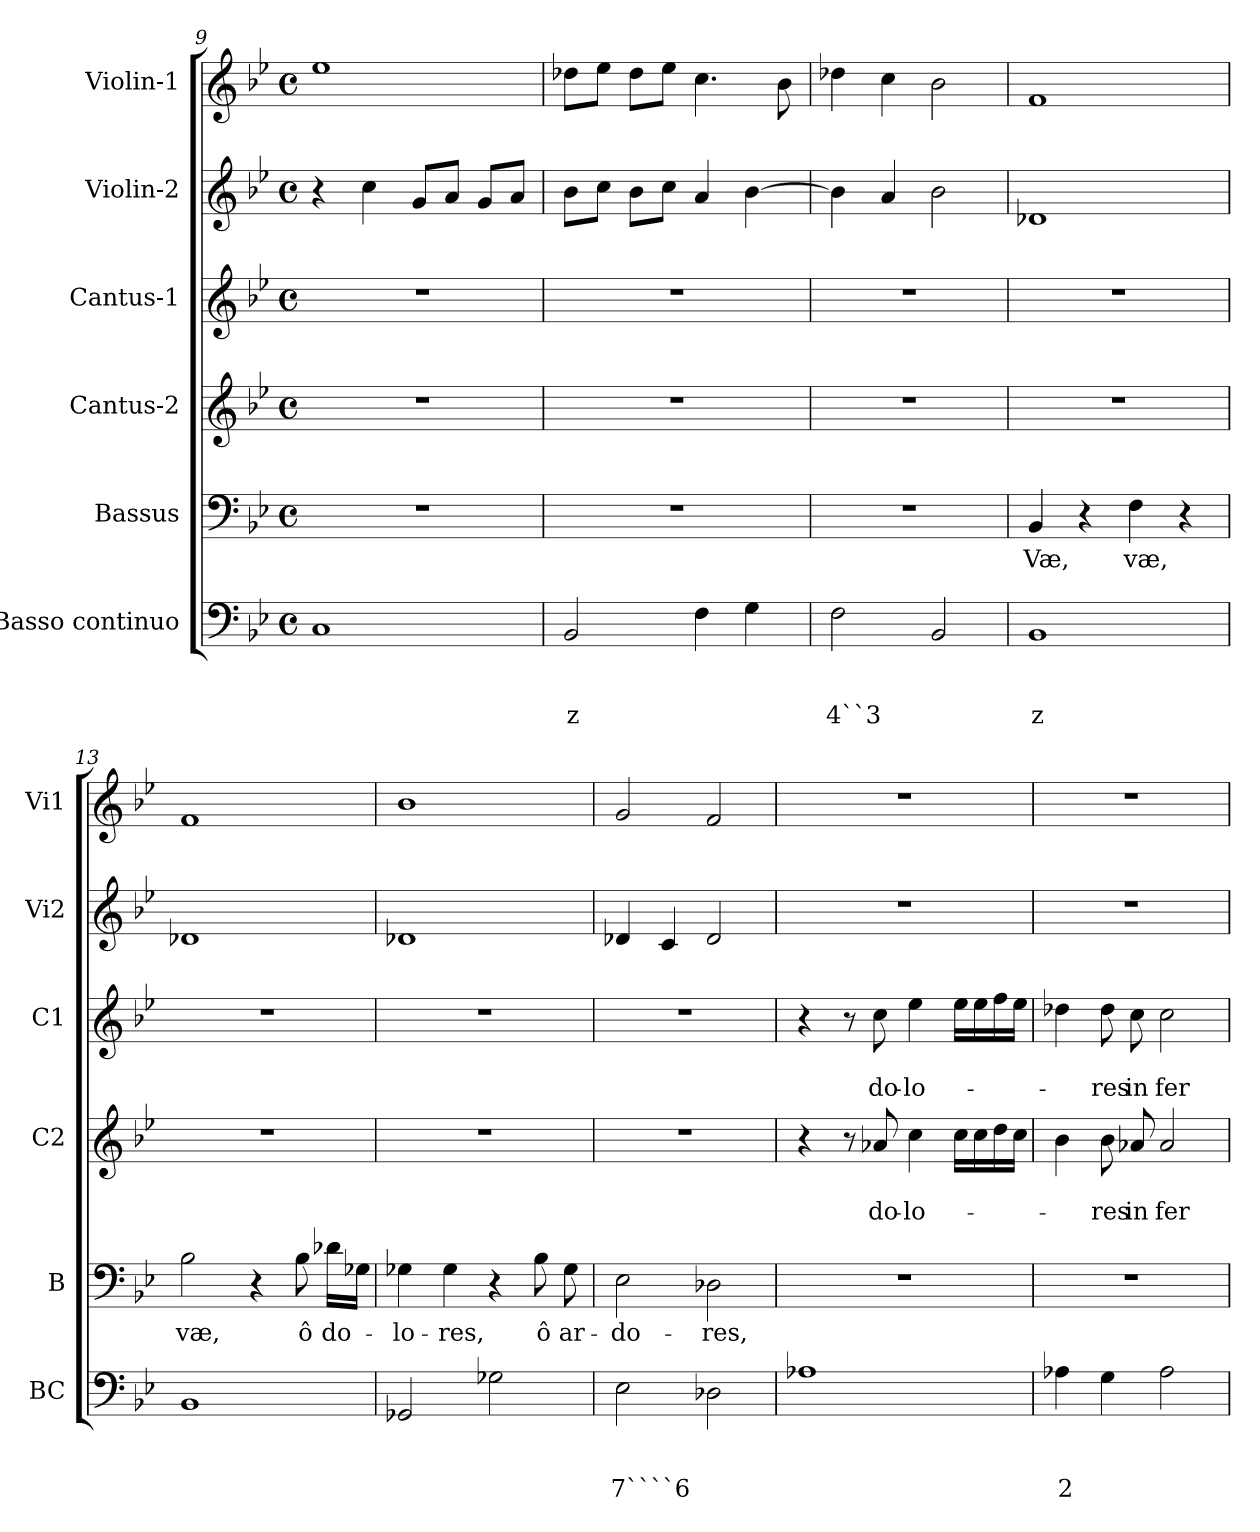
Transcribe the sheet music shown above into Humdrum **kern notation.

**kern	**text	**text	**text	**kern	**text	**kern	**text	**text	**kern	**text	**text	**kern	**kern
*part6	*part6	*part6	*part6	*part5	*part5	*part4	*part4	*part4	*part3	*part3	*part3	*part2	*part1
*staff6	*staff6	*staff6	*staff6	*staff5	*staff5	*staff4	*staff4	*staff4	*staff3	*staff3	*staff3	*staff2	*staff1
*I"Basso continuo	*	*	*	*I"Bassus	*	*I"Cantus-2	*	*	*I"Cantus-1	*	*	*I"Violin-2	*I"Violin-1
*I'BC	*	*	*	*I'B	*	*I'C2	*	*	*I'C1	*	*	*I'Vi2	*I'Vi1
*clefF4	*	*	*	*clefF4	*	*clefG2	*	*	*clefG2	*	*	*clefG2	*clefG2
*k[b-e-]	*	*	*	*k[b-e-]	*	*k[b-e-]	*	*	*k[b-e-]	*	*	*k[b-e-]	*k[b-e-]
*B-:	*	*	*	*B-:	*	*B-:	*	*	*B-:	*	*	*B-:	*B-:
*M4/4	*	*	*	*M4/4	*	*M4/4	*	*	*M4/4	*	*	*M4/4	*M4/4
*met(c)	*	*	*	*met(c)	*	*met(c)	*	*	*met(c)	*	*	*met(c)	*met(c)
=9	=9	=9	=9	=9	=9	=9	=9	=9	=9	=9	=9	=9	=9
1C	.	.	.	1r	.	1r	.	.	1r	.	.	4r	1ee-
.	.	.	.	.	.	.	.	.	.	.	.	4cc\	.
.	.	.	.	.	.	.	.	.	.	.	.	8g/L	.
.	.	.	.	.	.	.	.	.	.	.	.	8a/J	.
.	.	.	.	.	.	.	.	.	.	.	.	8g/L	.
.	.	.	.	.	.	.	.	.	.	.	.	8a/J	.
=10	=10	=10	=10	=10	=10	=10	=10	=10	=10	=10	=10	=10	=10
!	!	!	!LO:LY:b	!	!	!	!	!	!	!	!	!	!
2BB-/	.	.	z	1r	.	1r	.	.	1r	.	.	8b-\L	8dd-X\L
.	.	.	.	.	.	.	.	.	.	.	.	8cc\J	8ee-\J
.	.	.	.	.	.	.	.	.	.	.	.	8b-\L	8dd-\L
.	.	.	.	.	.	.	.	.	.	.	.	8cc\J	8ee-\J
4F\	.	.	.	.	.	.	.	.	.	.	.	4a/	4.cc\
4G\	.	.	.	.	.	.	.	.	.	.	.	[4b-\	.
.	.	.	.	.	.	.	.	.	.	.	.	.	8b-\
=11	=11	=11	=11	=11	=11	=11	=11	=11	=11	=11	=11	=11	=11
!	!	!	!LO:LY:b	!	!	!	!	!	!	!	!	!	!
2F\	.	.	4``3	1r	.	1r	.	.	1r	.	.	4b-\]	4dd-X\
.	.	.	.	.	.	.	.	.	.	.	.	4a/	4cc\
2BB-/	.	.	.	.	.	.	.	.	.	.	.	2b-\	2b-\
!!LO:LB:g=z
=12!	=12!	=12!	=12!	=12!	=12!	=12!	=12!	=12!	=12!	=12!	=12!	=12!	=12!
!	!	!	!LO:LY:b	!	!LO:LY:b	!	!	!	!	!	!	!	!
1BB-	.	.	z	4BB-/	Væ,	1r	.	.	1r	.	.	1d-X	1f
.	.	.	.	4r	.	.	.	.	.	.	.	.	.
!	!	!	!	!	!LO:LY:b	!	!	!	!	!	!	!	!
.	.	.	.	4F\	væ,	.	.	.	.	.	.	.	.
.	.	.	.	4r	.	.	.	.	.	.	.	.	.
=13	=13	=13	=13	=13	=13	=13	=13	=13	=13	=13	=13	=13	=13
!	!	!	!	!	!LO:LY:b	!	!	!	!	!	!	!	!
1BB-	.	.	.	2B-\	væ,	1r	.	.	1r	.	.	1d-X	1f
.	.	.	.	4r	.	.	.	.	.	.	.	.	.
!	!	!	!	!	!LO:LY:b	!	!	!	!	!	!	!	!
.	.	.	.	8B-\	ô	.	.	.	.	.	.	.	.
!	!	!	!	!	!LO:LY:b	!	!	!	!	!	!	!	!
.	.	.	.	16d-X\LL	do-	.	.	.	.	.	.	.	.
.	.	.	.	16G-X\JJ	.	.	.	.	.	.	.	.	.
=14	=14	=14	=14	=14	=14	=14	=14	=14	=14	=14	=14	=14	=14
!	!	!	!	!	!LO:LY:b	!	!	!	!	!	!	!	!
2GG-X/	.	.	.	4G-X\	-lo-	1r	.	.	1r	.	.	1d-X	1b-
!	!	!	!	!	!LO:LY:b	!	!	!	!	!	!	!	!
.	.	.	.	4G-\	-res,	.	.	.	.	.	.	.	.
2G-X\	.	.	.	4r	.	.	.	.	.	.	.	.	.
!	!	!	!	!	!LO:LY:b	!	!	!	!	!	!	!	!
.	.	.	.	8B-\	ô	.	.	.	.	.	.	.	.
!	!	!	!	!	!LO:LY:b	!	!	!	!	!	!	!	!
.	.	.	.	8G-\	ar-	.	.	.	.	.	.	.	.
=15	=15	=15	=15	=15	=15	=15	=15	=15	=15	=15	=15	=15	=15
!	!	!	!LO:LY:b	!	!LO:LY:b	!	!	!	!	!	!	!	!
2E-\	.	.	7````6	2E-\	-do-	1r	.	.	1r	.	.	4d-X/	2g/
.	.	.	.	.	.	.	.	.	.	.	.	4c/	.
!	!	!	!	!	!LO:LY:b	!	!	!	!	!	!	!	!
2D-X\	.	.	.	2D-X\	-res,	.	.	.	.	.	.	2d-/	2f/
=16	=16	=16	=16	=16	=16	=16	=16	=16	=16	=16	=16	=16	=16
1A-X	.	.	.	1r	.	4r	.	.	4r	.	.	1r	1r
.	.	.	.	.	.	8r	.	.	8r	.	.	.	.
!	!	!	!	!	!	!	!	!LO:LY:b	!	!	!LO:LY:b	!	!
.	.	.	.	.	.	8a-X/	.	do-	8cc\	.	do-	.	.
!	!	!	!	!	!	!	!	!LO:LY:b	!	!	!LO:LY:b	!	!
.	.	.	.	.	.	4cc\	.	-lo-	4ee-\	.	-lo-	.	.
.	.	.	.	.	.	16cc\LL	.	.	16ee-\LL	.	.	.	.
.	.	.	.	.	.	16cc\	.	.	16ee-\	.	.	.	.
.	.	.	.	.	.	16dd\	.	.	16ff\	.	.	.	.
.	.	.	.	.	.	16cc\JJ	.	.	16ee-\JJ	.	.	.	.
=17	=17	=17	=17	=17	=17	=17	=17	=17	=17	=17	=17	=17	=17
!	!	!	!LO:LY:b	!	!	!	!	!	!	!	!	!	!
4A-X\	.	.	2	1r	.	4b-\	.	.	4dd-X\	.	.	1r	1r
!	!	!	!	!	!	!	!	!LO:LY:b	!	!	!LO:LY:b	!	!
4G\	.	.	.	.	.	8b-\	.	-res	8dd-\	.	-res	.	.
!	!	!	!	!	!	!	!	!LO:LY:b	!	!	!LO:LY:b	!	!
.	.	.	.	.	.	8a-X/	.	in	8cc\	.	in	.	.
!	!	!	!	!	!	!	!	!LO:LY:b	!	!	!LO:LY:b	!	!
2A-\	.	.	.	.	.	2a-/	.	fer-	2cc\	.	fer-	.	.
=	=	=	=	=	=	=	=	=	=	=	=	=	=
*-	*-	*-	*-	*-	*-	*-	*-	*-	*-	*-	*-	*-	*-
